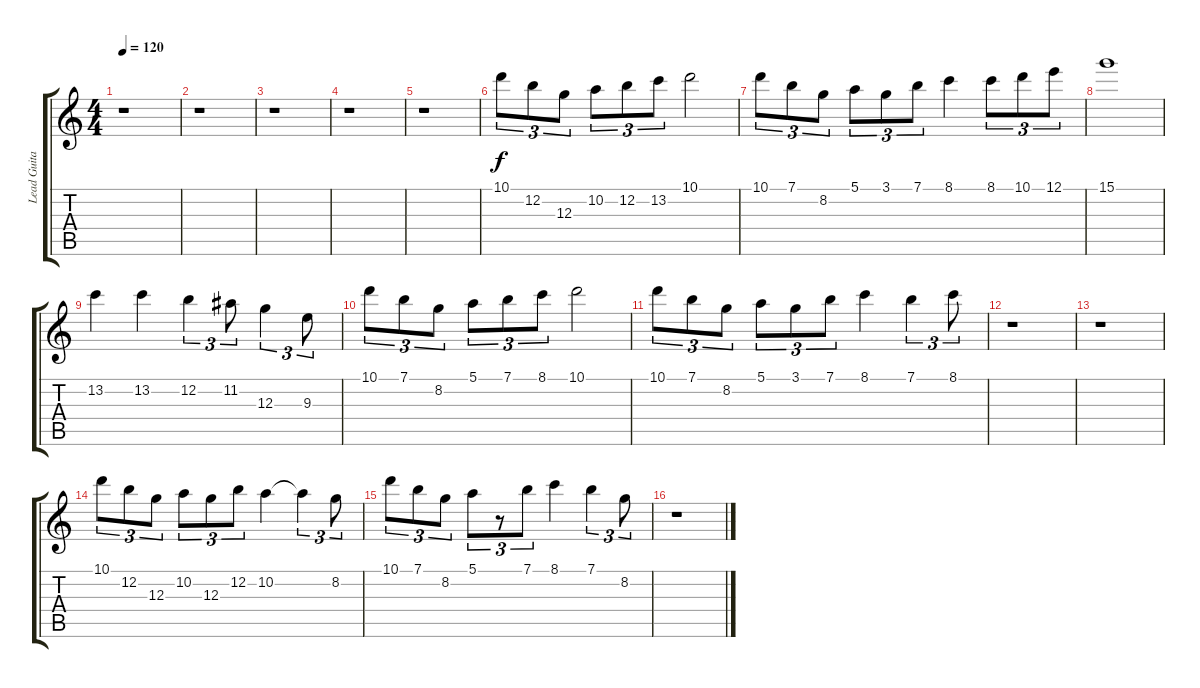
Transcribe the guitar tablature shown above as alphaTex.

\track ("Lead Guitar #2" "Lead Guita") {instrument distortionguitar}
\staff {score tabs}
\tuning (E4 B3 G3 D3 A2 E2) {hide}
\ts (4 4)
\tempo 120
\clef g2
\ks c
r.1{dy f} |
r.1 |
r.1 |
r.1 |
r.1 |
10.1.8{tu (3 2)} 12.2.8{tu (3 2)} 12.3.8{tu (3 2)} 10.2.8{tu (3 2)} 12.2.8{tu (3 2)} 13.2.8{tu (3 2)} 10.1.2 |
10.1.8{tu (3 2)} 7.1.8{tu (3 2)} 8.2.8{tu (3 2)} 5.1.8{tu (3 2)} 3.1.8{tu (3 2)} 7.1.8{tu (3 2)} 8.1.4 8.1.8{tu (3 2)} 10.1.8{tu (3 2)} 12.1.8{tu (3 2)} |
15.1.1 |
13.2.4 13.2.4 12.2.4{tu (3 2)} 11.2.8{tu (3 2)} 12.3.4{tu (3 2)} 9.3.8{tu (3 2)} |
10.1.8{tu (3 2)} 7.1.8{tu (3 2)} 8.2.8{tu (3 2)} 5.1.8{tu (3 2)} 7.1.8{tu (3 2)} 8.1.8{tu (3 2)} 10.1.2 |
10.1.8{tu (3 2)} 7.1.8{tu (3 2)} 8.2.8{tu (3 2)} 5.1.8{tu (3 2)} 3.1.8{tu (3 2)} 7.1.8{tu (3 2)} 8.1.4 7.1.4{tu (3 2)} 8.1.8{tu (3 2)} |
r.1 |
r.1 |
10.1.8{tu (3 2)} 12.2.8{tu (3 2)} 12.3.8{tu (3 2)} 10.2.8{tu (3 2)} 12.3.8{tu (3 2)} 12.2.8{tu (3 2)} 10.2.4 10.2{t}.4{tu (3 2)} 8.2.8{tu (3 2)} |
10.1.8{tu (3 2)} 7.1.8{tu (3 2)} 8.2.8{tu (3 2)} 5.1.8{tu (3 2)} r.8{tu (3 2)} 7.1.8{tu (3 2)} 8.1.4 7.1.4{tu (3 2)} 8.2.8{tu (3 2)} |
r.1
